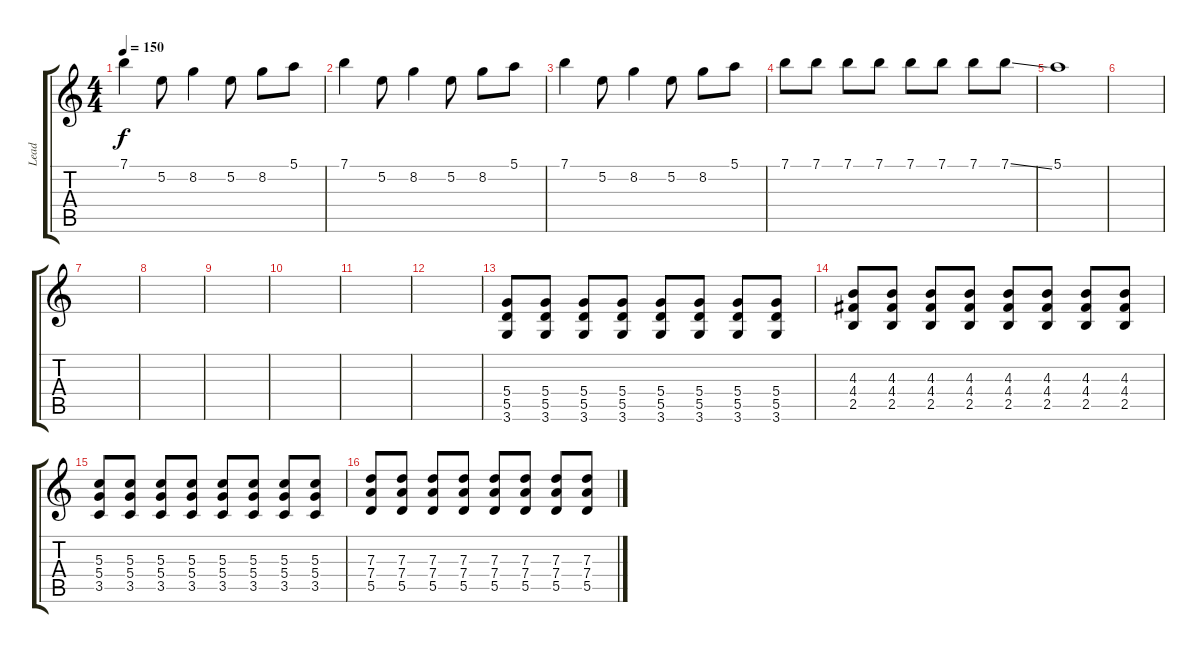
\track ("Lead" "Lead") {instrument distortionguitar}
\staff {score tabs}
\tuning (E4 B3 G3 D3 A2 E2) {hide}
\ts (4 4)
\tempo 150
\clef g2
\ks c
7.1.4{dy f} 5.2.8 8.2.4 5.2.8 8.2.8 5.1.8 |
7.1.4 5.2.8 8.2.4 5.2.8 8.2.8 5.1.8 |
7.1.4 5.2.8 8.2.4 5.2.8 8.2.8 5.1.8 |
7.1.8 7.1.8 7.1.8 7.1.8 7.1.8 7.1.8 7.1.8 7.1{ss}.8 |
5.1.1 |
|
|
|
|
|
|
|
(5.4 5.5 3.6).8{volume 12} (5.4 5.5 3.6).8 (5.4 5.5 3.6).8 (5.4 5.5 3.6).8 (5.4 5.5 3.6).8 (5.4 5.5 3.6).8 (5.4 5.5 3.6).8 (5.4 5.5 3.6).8 |
(4.3 4.4 2.5).8 (4.3 4.4 2.5).8 (4.3 4.4 2.5).8 (4.3 4.4 2.5).8 (4.3 4.4 2.5).8 (4.3 4.4 2.5).8 (4.3 4.4 2.5).8 (4.3 4.4 2.5).8 |
(5.3 5.4 3.5).8 (5.3 5.4 3.5).8 (5.3 5.4 3.5).8 (5.3 5.4 3.5).8 (5.3 5.4 3.5).8 (5.3 5.4 3.5).8 (5.3 5.4 3.5).8 (5.3 5.4 3.5).8 |
(7.3 7.4 5.5).8 (7.3 7.4 5.5).8 (7.3 7.4 5.5).8 (7.3 7.4 5.5).8 (7.3 7.4 5.5).8 (7.3 7.4 5.5).8 (7.3 7.4 5.5).8 (7.3 7.4 5.5).8
